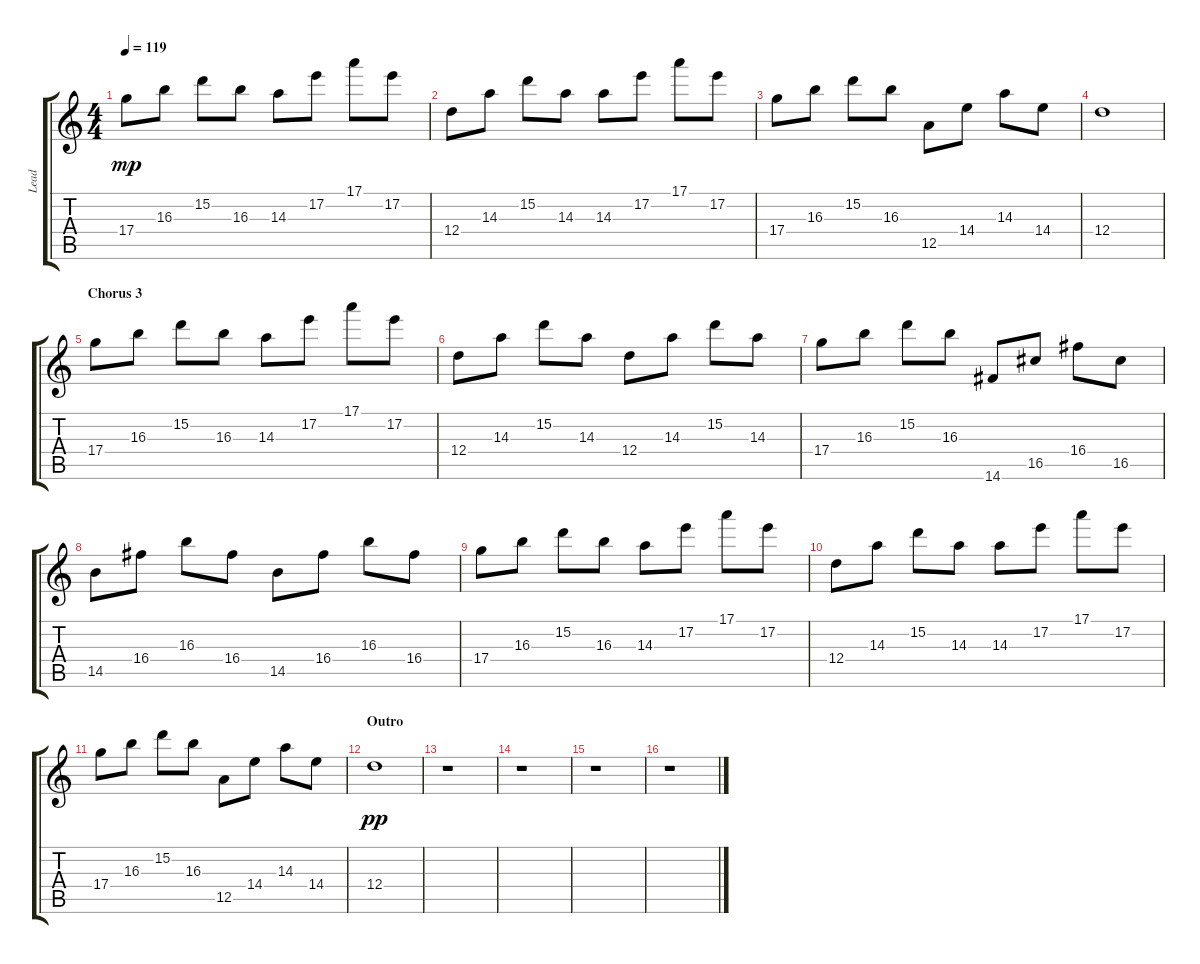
\track ("Lead" "Lead") {instrument overdrivenguitar}
\staff {score tabs}
\tuning (E4 B3 G3 D3 A2 E2) {hide}
\ts (4 4)
\tempo 119
\clef g2
\ks c
17.4.8{dy mp} 16.3.8 15.2.8 16.3.8 14.3.8 17.2.8 17.1.8 17.2.8 |
12.4.8 14.3.8 15.2.8 14.3.8 14.3.8 17.2.8 17.1.8 17.2.8 |
17.4.8 16.3.8 15.2.8 16.3.8 12.5.8 14.4.8 14.3.8 14.4.8 |
12.4.1 |
\section ("" "Chorus 3")
17.4.8 16.3.8 15.2.8 16.3.8 14.3.8 17.2.8 17.1.8 17.2.8 |
12.4.8 14.3.8 15.2.8 14.3.8 12.4.8 14.3.8 15.2.8 14.3.8 |
17.4.8 16.3.8 15.2.8 16.3.8 14.6.8 16.5.8 16.4.8 16.5.8 |
14.5.8 16.4.8 16.3.8 16.4.8 14.5.8 16.4.8 16.3.8 16.4.8 |
17.4.8 16.3.8 15.2.8 16.3.8 14.3.8 17.2.8 17.1.8 17.2.8 |
12.4.8 14.3.8 15.2.8 14.3.8 14.3.8 17.2.8 17.1.8 17.2.8 |
17.4.8 16.3.8 15.2.8 16.3.8 12.5.8 14.4.8 14.3.8 14.4.8 |
\section ("" "Outro")
12.4.1{dy pp} |
r.1 |
r.1 |
r.1 |
r.1
